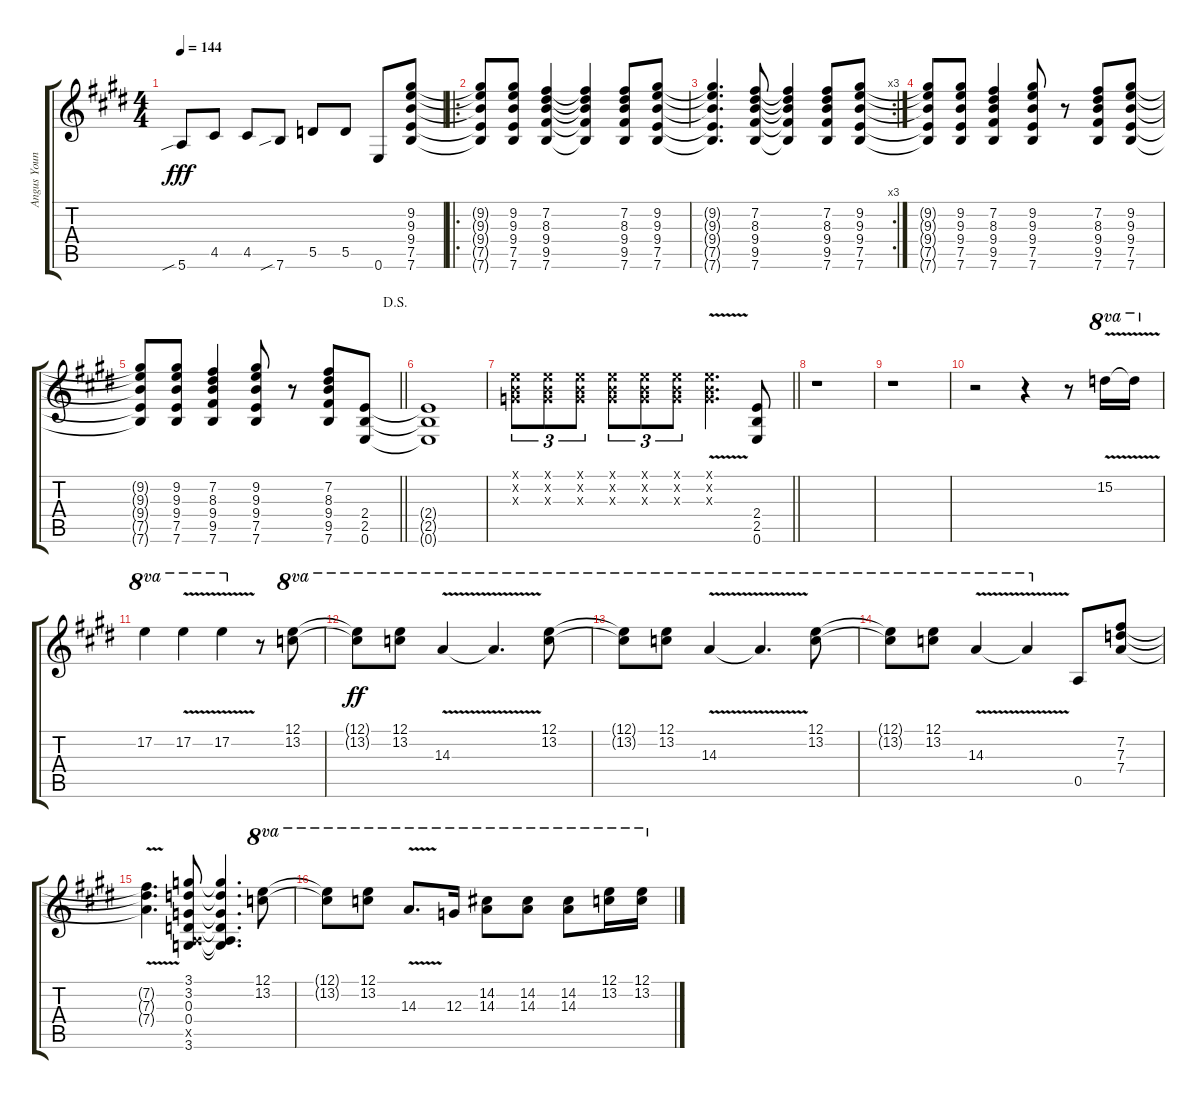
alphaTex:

\track ("Angus Young" "Angus Youn") {instrument distortionguitar}
\staff {score tabs}
\tuning (E4 B3 G3 D3 A2 E2) {hide}
\ts (4 4)
\tempo 144
\clef g2
\ks c#minor
5.6{sib}.8{dy fff} 4.5.8 4.5.8 7.6{sib}.8 5.5.8 5.5.8 0.6.8 (9.2 9.3 9.4 7.5 7.6).8 |
\ro
\ks e
(9.2{t} 9.3{t} 9.4{t} 7.5{t} 7.6{t}).8 (9.2 9.3 9.4 7.5 7.6).8 (7.2 8.3 9.4 9.5 7.6).4 (7.2{t} 8.3{t} 9.4{t} 9.5{t} 7.6{t}).4 (7.2 8.3 9.4 9.5 7.6).8 (9.2 9.3 9.4 7.5 7.6).8 |
\rc 3
\ks c#minor
(9.2{t} 9.3{t} 9.4{t} 7.5{t} 7.6{t}).4{d} (7.2 8.3 9.4 9.5 7.6).8 (7.2{t} 8.3{t} 9.4{t} 9.5{t} 7.6{t}).4 (7.2 8.3 9.4 9.5 7.6).8 (9.2 9.3 9.4 7.5 7.6).8 |
(9.2{t} 9.3{t} 9.4{t} 7.5{t} 7.6{t}).8 (9.2 9.3 9.4 7.5 7.6).8 (7.2 8.3 9.4 9.5 7.6).4 (9.2 9.3 9.4 7.5 7.6).8 r.8 (7.2 8.3 9.4 9.5 7.6).8 (9.2 9.3 9.4 7.5 7.6).8 |
\jump dalsegno
\barLineRight lightlight
(9.2{t} 9.3{t} 9.4{t} 7.5{t} 7.6{t}).8 (9.2 9.3 9.4 7.5 7.6).8 (7.2 8.3 9.4 9.5 7.6).4 (9.2 9.3 9.4 7.5 7.6).8 r.8 (7.2 8.3 9.4 9.5 7.6).8 (2.4 2.5 0.6).8 |
\ks e
(2.4{t} 2.5{t} 0.6{t}).1 |
\barLineRight lightlight
\ks c#minor
(0.1{x} 0.2{x} 0.3{x}).8{tu (3 2)} (0.1{x} 0.2{x} 0.3{x}).8{tu (3 2)} (0.1{x} 0.2{x} 0.3{x}).8{tu (3 2)} (0.1{x} 0.2{x} 0.3{x}).8{tu (3 2)} (0.1{x} 0.2{x} 0.3{x}).8{tu (3 2)} (0.1{x} 0.2{x} 0.3{x}).8{tu (3 2)} (0.1{v x} 0.2{v x} 0.3{v x}).4{d} (2.4 2.5 0.6).8 |
\ks e
r.1 |
\ks c#minor
r.1 |
r.2 r.4 r.8 15.2{v}.16{ot 8va} 15.2{v t}.16{ot 8va} |
17.2.4{ot 8va} 17.2{v}.4{ot 8va} 17.2{v}.4{ot 8va} r.8 (12.1 13.2).8{ot 8va} |
\ks e
(12.1{t} 13.2{t}).8{ot 8va dy ff} (12.1 13.2).8{ot 8va} 14.3{v}.4{ot 8va} 14.3{v t}.4{d ot 8va} (12.1 13.2).8{ot 8va} |
\ks c#minor
(12.1{t} 13.2{t}).8{ot 8va} (12.1 13.2).8{ot 8va} 14.3{v}.4{ot 8va} 14.3{v t}.4{d ot 8va} (12.1 13.2).8{ot 8va} |
(12.1{t} 13.2{t}).8{ot 8va} (12.1 13.2).8{ot 8va} 14.3{v}.4{ot 8va} 14.3{v t}.4{ot 8va} 0.5.8 (7.2 7.3 7.4).8 |
(7.2{v t} 7.3{v t} 7.4{v t}).4{d} (3.1 3.2 0.3 0.4 0.5{x} 3.6).8 (3.1{t} 3.2{t} 0.3{t} 0.4{t} 0.5{t} 3.6{t}).4{d} (12.1 13.2).8{ot 8va} |
\ks e
(12.1{t} 13.2{t}).8{ot 8va} (12.1 13.2).8{ot 8va} 14.3{v}.8{d ot 8va} 12.3.16{ot 8va} (14.2 14.3).8{ot 8va} (14.2 14.3).8{ot 8va} (14.2 14.3).8{ot 8va} (12.1 13.2).16{ot 8va} (12.1 13.2).16{ot 8va}
